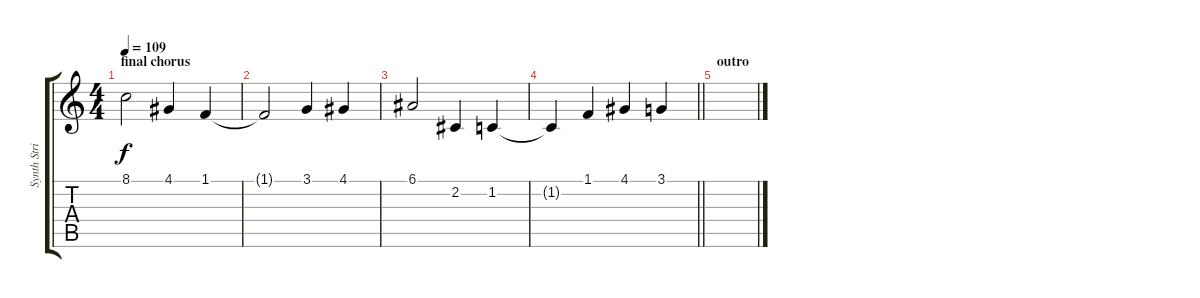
\track ("Synth Strings" "Synth Stri") {instrument synthstrings1}
\staff {score tabs}
\tuning (E4 B3 G3 D3 A2 E2) {hide}
\ts (4 4)
\section ("" "final chorus")
\tempo 109
\clef g2
\ks c
8.1.2{dy f} 4.1.4 1.1.4 |
1.1{t}.2 3.1.4 4.1.4 |
6.1.2 2.2.4 1.2.4 |
\barLineRight lightlight
1.2{t}.4 1.1.4 4.1.4 3.1.4 |
\section ("" "outro")
